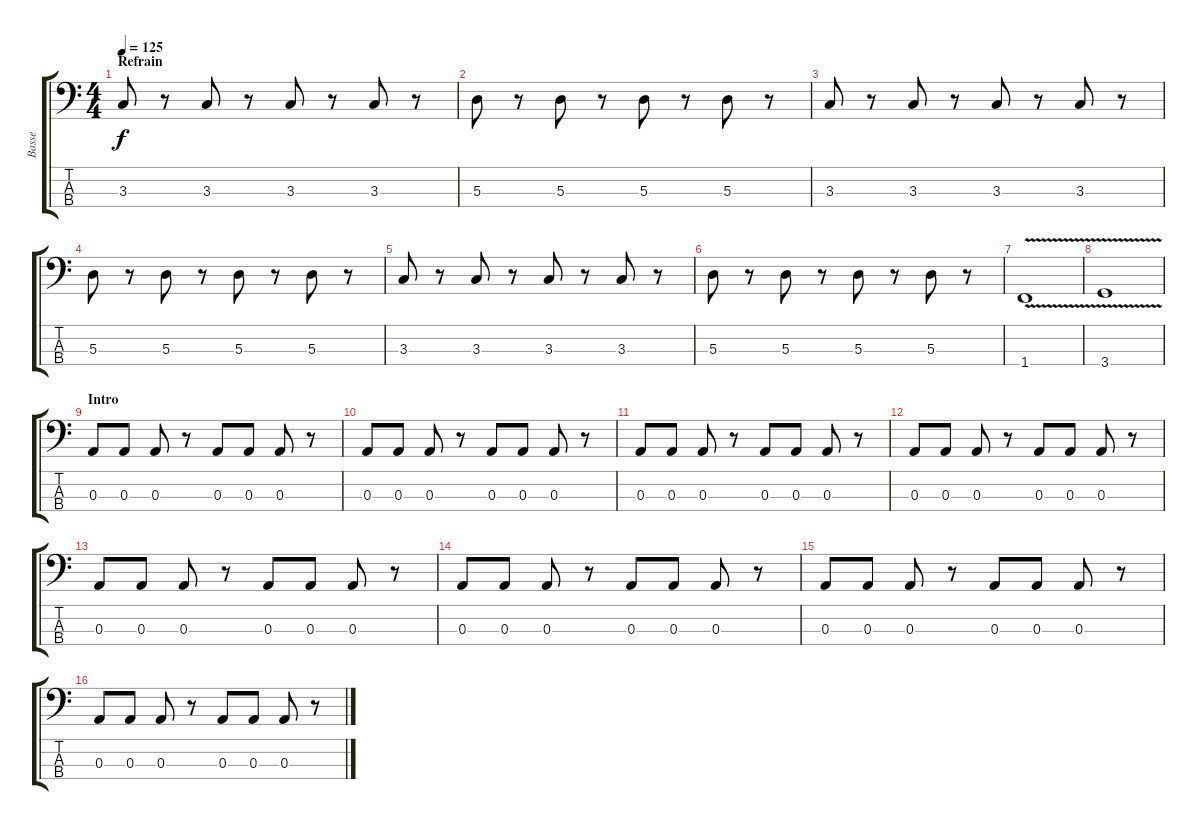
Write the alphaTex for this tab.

\track ("Basse" "Basse") {instrument electricbasspick}
\staff {score tabs}
\tuning (G2 D2 A1 E1) {hide}
\ts (4 4)
\section ("" "Refrain")
\tempo 125
\clef f4
\ks c
3.3.8{dy f} r.8 3.3.8 r.8 3.3.8 r.8 3.3.8 r.8 |
5.3.8 r.8 5.3.8 r.8 5.3.8 r.8 5.3.8 r.8 |
3.3.8 r.8 3.3.8 r.8 3.3.8 r.8 3.3.8 r.8 |
5.3.8 r.8 5.3.8 r.8 5.3.8 r.8 5.3.8 r.8 |
3.3.8 r.8 3.3.8 r.8 3.3.8 r.8 3.3.8 r.8 |
5.3.8 r.8 5.3.8 r.8 5.3.8 r.8 5.3.8 r.8 |
1.4{v}.1 |
3.4{v}.1 |
\section ("" "Intro")
0.3.8 0.3.8 0.3.8 r.8 0.3.8 0.3.8 0.3.8 r.8 |
0.3.8 0.3.8 0.3.8 r.8 0.3.8 0.3.8 0.3.8 r.8 |
0.3.8 0.3.8 0.3.8 r.8 0.3.8 0.3.8 0.3.8 r.8 |
0.3.8 0.3.8 0.3.8 r.8 0.3.8 0.3.8 0.3.8 r.8 |
0.3.8 0.3.8 0.3.8 r.8 0.3.8 0.3.8 0.3.8 r.8 |
0.3.8 0.3.8 0.3.8 r.8 0.3.8 0.3.8 0.3.8 r.8 |
0.3.8 0.3.8 0.3.8 r.8 0.3.8 0.3.8 0.3.8 r.8 |
0.3.8 0.3.8 0.3.8 r.8 0.3.8 0.3.8 0.3.8 r.8
